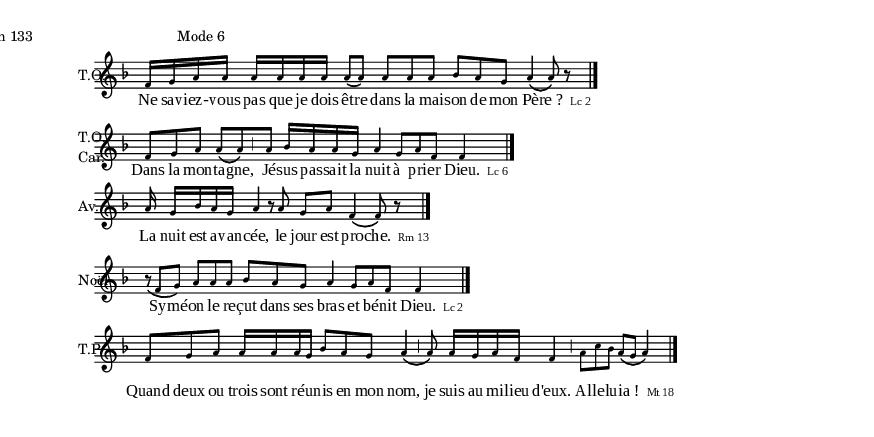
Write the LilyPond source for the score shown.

\version "2.14.0"
 \include "definitions.ly"
 \markup { \hspace #-10 \fill-line { "Psalm 133" "Mode 6" \null \null } }
\noPageBreak



\relative a' { 
	\new Staff {
		\cadenzaOn
		\key f \major
		\set Staff.instrumentName = \markup{ \center-column { T.O. } }
		f16[ g a a]
		a16[ a a a]
		a8[\( a\)]
		\times 2/3 { a8[ a a] }
		\times 2/3 { bes8[ a g] }
		a4\( a8\) r8		
		\endBar
	}

	\addlyrics {
		Ne sav -- iez- -- vous pas que je dois êt -- re dans la mai -- son de mon Pè -- "re ?"
 		\markup { \citation #"Lc 2" } }
	
	
}
\relative a' { 
	\new Staff {
		\cadenzaOn
		\key f \major
		\set Staff.instrumentName = \markup{ \center-column { T.O. Car. } }
		
		\times 2/3 {f8[ g a]} \times 2/3 { a[\( a\) \cesure \pespace a] } bes16[ a a g] a4 \times 2/3 {g8[ a f]} f4 

		
		\endBar
	}

	\addlyrics {
		Dans la mon -- ta -- gne, Jé -- sus pas -- sait la nuit à  pri -- er Dieu.
		\markup { \citation #"Lc 6" }
 	}
	
	
}

\relative a' { 
	\new Staff {
		\cadenzaOn
		\key f \major
		\set Staff.instrumentName = \markup{ \center-column { Av. } }
		
		a16 g[ bes a g] a4 \pespace r8 a g[ a] f4\( f8\) r

		
		
		\endBar
	}

	\addlyrics {
		La nuit est a -- van -- cée, le jour est pro -- che.
		\markup { \citation #"Rm 13" }
 	}
	
	
}

\relative c' { 
	\new Staff {
		\cadenzaOn
		\key f \major
		\set Staff.instrumentName = \markup{ \center-column { Noël } }
		\times 2/3 { r8_\( f[ g]\) }
		\times 2/3 { a8[ a a] }
		\times 2/3 { bes8[ a g] }
		 a4
		\times 2/3 { g8[ a f] }
		f4
		\endBar
	}

	\addlyrics {
		Sy -- mé -- on le re -- çut dans ses bras et bé -- nit Dieu.
		\markup { \citation #"Lc 2" }
 	}
	
	
}



\relative c' { 
	\new Staff {
		\cadenzaOn
		\key f \major
		\set Staff.instrumentName = \markup{ \center-column { T.P. } }
		
		\times 2/3 { f8[ g a] } 
		a16[ a a g] 
		\times 2/3 { bes8[ a g] } 
		\times 2/3 { a4\(\cesure a8\) } 
		a16[ g a f] f4
		\cesure 
		\times 2/3 { a8[ c bes] } 
		a[\( g] a4\)

		
		\endBar
	}

	\addlyrics {
		Quand deux ou trois sont ré -- u -- nis en mon nom, je suis au mi -- lieu d'eux. Al -- le -- lu -- "ia !" _ _
		\markup { \citation #"Mt 18" }
 	}
	
	
}
